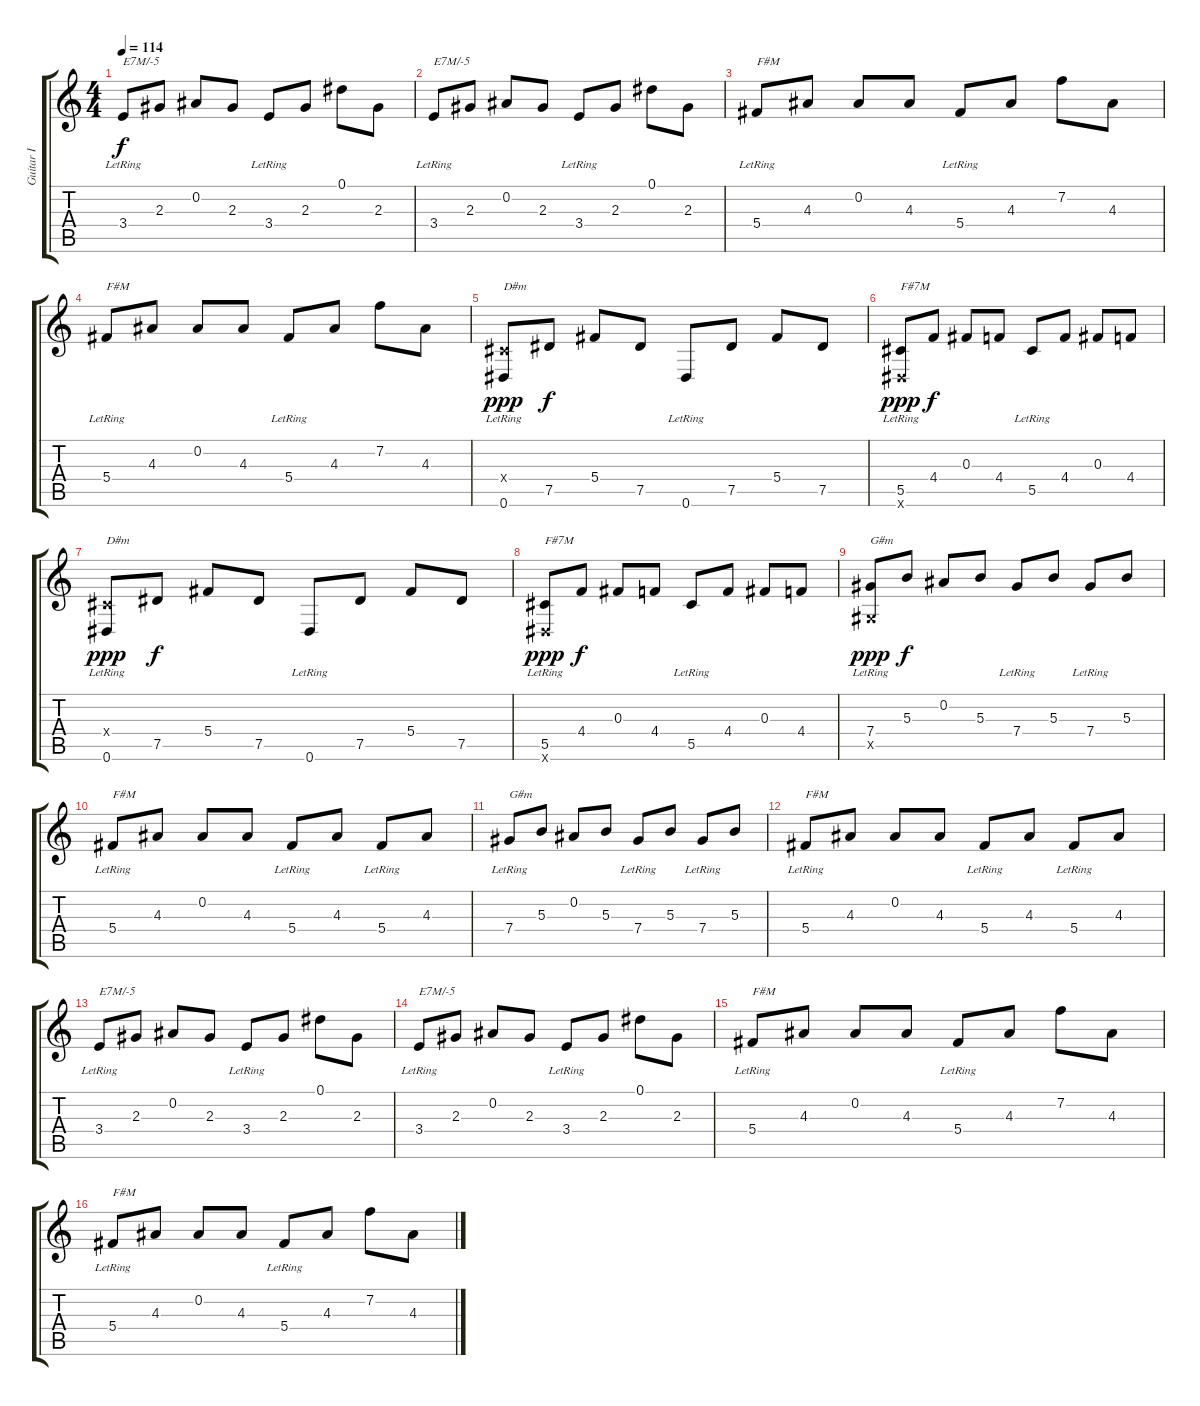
\track ("Guitar I" "Guitar I") {instrument acousticguitarsteel}
\staff {score tabs}
\tuning (Eb4 Bb3 Gb3 Db3 Ab2 Eb2) {hide}
\ts (4 4)
\tempo 114
\clef g2
\ks c
3.4{lr}.8{txt "E7M/-5" dy f} 2.3.8 0.2.8 2.3.8 3.4{lr}.8 2.3.8 0.1.8 2.3.8 |
3.4{lr}.8{txt "E7M/-5"} 2.3.8 0.2.8 2.3.8 3.4{lr}.8 2.3.8 0.1.8 2.3.8 |
5.4{lr}.8{txt "F#M"} 4.3.8 0.2.8 4.3.8 5.4{lr}.8 4.3.8 7.2.8 4.3.8 |
5.4{lr}.8{txt "F#M"} 4.3.8 0.2.8 4.3.8 5.4{lr}.8 4.3.8 7.2.8 4.3.8 |
(0.4{x} 0.6{lr}).8{txt "D#m" dy ppp} 7.5.8{dy f} 5.4.8 7.5.8 0.6{lr}.8 7.5.8 5.4.8 7.5.8 |
(5.5{lr} 0.6{x}).8{txt "F#7M" dy ppp} 4.4.8{dy f} 0.3.8 4.4.8 5.5{lr}.8 4.4.8 0.3.8 4.4.8 |
(0.4{x} 0.6{lr}).8{txt "D#m" dy ppp} 7.5.8{dy f} 5.4.8 7.5.8 0.6{lr}.8 7.5.8 5.4.8 7.5.8 |
(5.5{lr} 0.6{x}).8{txt "F#7M" dy ppp} 4.4.8{dy f} 0.3.8 4.4.8 5.5{lr}.8 4.4.8 0.3.8 4.4.8 |
(7.4{lr} 0.5{x}).8{txt "G#m" dy ppp} 5.3.8{dy f} 0.2.8 5.3.8 7.4{lr}.8 5.3.8 7.4{lr}.8 5.3.8 |
5.4{lr}.8{txt "F#M"} 4.3.8 0.2.8 4.3.8 5.4{lr}.8 4.3.8 5.4{lr}.8 4.3.8 |
7.4{lr}.8{txt "G#m"} 5.3.8 0.2.8 5.3.8 7.4{lr}.8 5.3.8 7.4{lr}.8 5.3.8 |
5.4{lr}.8{txt "F#M"} 4.3.8 0.2.8 4.3.8 5.4{lr}.8 4.3.8 5.4{lr}.8 4.3.8 |
3.4{lr}.8{txt "E7M/-5"} 2.3.8 0.2.8 2.3.8 3.4{lr}.8 2.3.8 0.1.8 2.3.8 |
3.4{lr}.8{txt "E7M/-5"} 2.3.8 0.2.8 2.3.8 3.4{lr}.8 2.3.8 0.1.8 2.3.8 |
5.4{lr}.8{txt "F#M"} 4.3.8 0.2.8 4.3.8 5.4{lr}.8 4.3.8 7.2.8 4.3.8 |
5.4{lr}.8{txt "F#M"} 4.3.8 0.2.8 4.3.8 5.4{lr}.8 4.3.8 7.2.8 4.3.8
